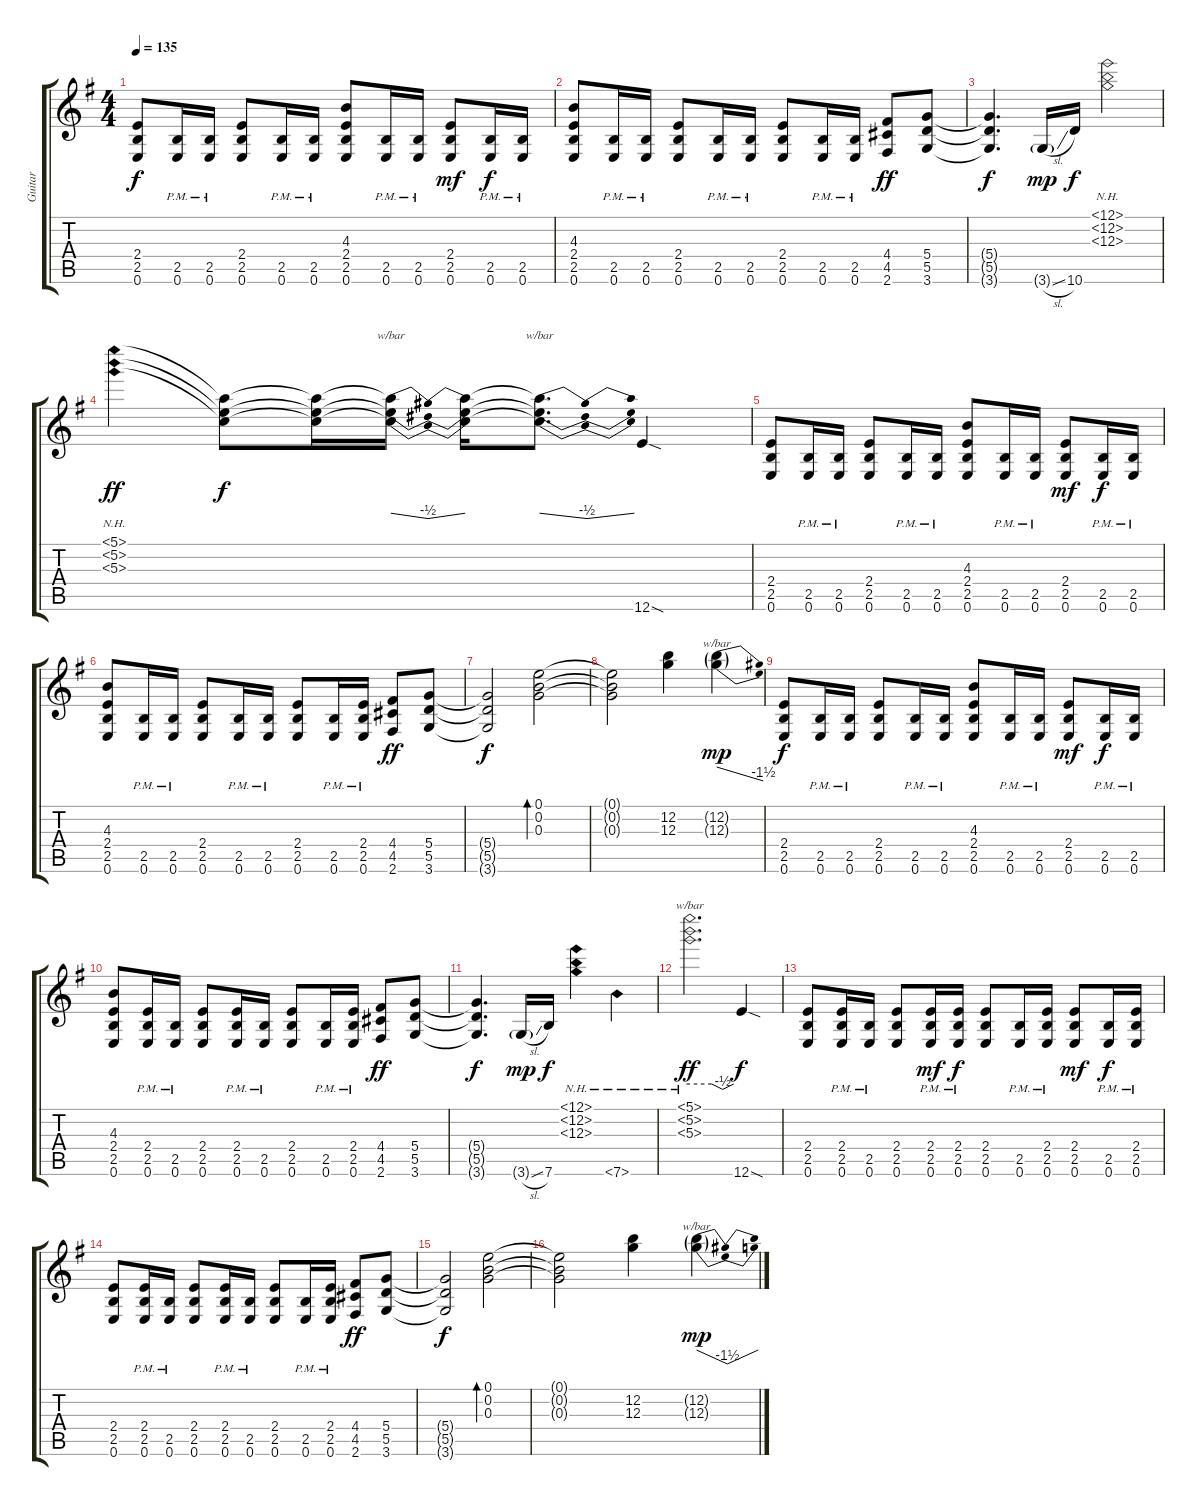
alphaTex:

\track ("Guitar" "Guitar") {instrument distortionguitar}
\staff {score tabs}
\tuning (E4 B3 G3 D3 A2 E2) {hide}
\ts (4 4)
\tempo 135
\clef g2
\ks g
(2.4 2.5 0.6).8{dy f instrument distortionguitar} (2.5{pm} 0.6{pm}).16 (2.5{pm} 0.6{pm}).16 (2.4 2.5 0.6).8 (2.5{pm} 0.6{pm}).16 (2.5{pm} 0.6{pm}).16 (4.3 2.4 2.5 0.6).8 (2.5{pm} 0.6{pm}).16 (2.5{pm} 0.6{pm}).16 (2.4 2.5 0.6).8{dy mf} (2.5{pm} 0.6{pm}).16{dy f} (2.5{pm} 0.6{pm}).16 |
(4.3 2.4 2.5 0.6).8 (2.5{pm} 0.6{pm}).16 (2.5{pm} 0.6{pm}).16 (2.4 2.5 0.6).8 (2.5{pm} 0.6{pm}).16 (2.5{pm} 0.6{pm}).16 (2.4 2.5 0.6).8 (2.5{pm} 0.6{pm}).16 (2.5{pm} 0.6{pm}).16 (4.4 4.5 2.6).8{dy ff} (5.4 5.5 3.6).8 |
(5.4{t} 5.5{t} 3.6{t}).4{d dy f} 3.6{sl g}.16{dy mp} 10.6.16{dy f} (12.1{nh} 12.2{nh} 12.3{nh}).2 |
(5.1{nh} 5.2{nh} 5.3{nh}).4{dy ff} (5.1{t} 5.2{t} 5.3{t}).8{dy f} (5.1{t} 5.2{t} 5.3{t}).16 (5.1{t} 5.2{t} 5.3{t}).16{tbe (dip default 0 0 30 -2 60 0)} (5.1{t} 5.2{t} 5.3{t}).16 (5.1{t} 5.2{t} 5.3{t}).8{d tbe (dip default 0 0 30 -2 60 0)} 12.6{sod}.4 |
(2.4 2.5 0.6).8 (2.5{pm} 0.6{pm}).16 (2.5{pm} 0.6{pm}).16 (2.4 2.5 0.6).8 (2.5{pm} 0.6{pm}).16 (2.5{pm} 0.6{pm}).16 (4.3 2.4 2.5 0.6).8 (2.5{pm} 0.6{pm}).16 (2.5{pm} 0.6{pm}).16 (2.4 2.5 0.6).8{dy mf} (2.5{pm} 0.6{pm}).16{dy f} (2.5{pm} 0.6{pm}).16 |
(4.3 2.4 2.5 0.6).8 (2.5{pm} 0.6{pm}).16 (2.5{pm} 0.6{pm}).16 (2.4 2.5 0.6).8 (2.5{pm} 0.6{pm}).16 (2.5{pm} 0.6{pm}).16 (2.4 2.5 0.6).8 (2.5{pm} 0.6{pm}).16 (2.4{pm} 2.5{pm} 0.6{pm}).16 (4.4 4.5 2.6).8{dy ff} (5.4 5.5 3.6).8 |
(5.4{t} 5.5{t} 3.6{t}).2{dy f} (0.1 0.2 0.3).2{bd 240} |
(0.1{t} 0.2{t} 0.3{t}).2 (12.2 12.3).4 (12.2{g} 12.3{g}).4{tbe (dive default 0 0 60 -6) dy mp} |
(2.4 2.5 0.6).8{dy f} (2.5{pm} 0.6{pm}).16 (2.5{pm} 0.6{pm}).16 (2.4 2.5 0.6).8 (2.5{pm} 0.6{pm}).16 (2.5{pm} 0.6{pm}).16 (4.3 2.4 2.5 0.6).8 (2.5{pm} 0.6{pm}).16 (2.5{pm} 0.6{pm}).16 (2.4 2.5 0.6).8{dy mf} (2.5{pm} 0.6{pm}).16{dy f} (2.5{pm} 0.6{pm}).16 |
(4.3 2.4 2.5 0.6).8 (2.4{pm} 2.5{pm} 0.6{pm}).16 (2.5{pm} 0.6{pm}).16 (2.4 2.5 0.6).8 (2.4{pm} 2.5{pm} 0.6{pm}).16 (2.5{pm} 0.6{pm}).16 (2.4 2.5 0.6).8 (2.5{pm} 0.6{pm}).16 (2.4{pm} 2.5{pm} 0.6{pm}).16 (4.4 4.5 2.6).8{dy ff} (5.4 5.5 3.6).8 |
(5.4{t} 5.5{t} 3.6{t}).4{d dy f} 3.6{sl g}.16{dy mp} 7.6.16{dy f} (12.1{nh} 12.2{nh} 12.3{nh}).4 7.6{nh}.4 |
(5.1{nh} 5.2{nh} 5.3{nh}).2{d tbe (custom default 0 0 30 0 45 -2 60 0) dy ff} 12.6{sod}.4{dy f} |
(2.4 2.5 0.6).8 (2.4{pm} 2.5{pm} 0.6{pm}).16 (2.5{pm} 0.6{pm}).16 (2.4 2.5 0.6).8 (2.4{pm} 2.5{pm} 0.6{pm}).16{dy mf} (2.4{pm} 2.5{pm} 0.6{pm}).16{dy f} (2.4 2.5 0.6).8 (2.5{pm} 0.6{pm}).16 (2.4{pm} 2.5{pm} 0.6{pm}).16 (2.4 2.5 0.6).8{dy mf} (2.5{pm} 0.6{pm}).16{dy f} (2.4{pm} 2.5{pm} 0.6{pm}).16 |
(2.4 2.5 0.6).8 (2.4{pm} 2.5{pm} 0.6{pm}).16 (2.5{pm} 0.6{pm}).16 (2.4 2.5 0.6).8 (2.4{pm} 2.5{pm} 0.6{pm}).16 (2.5{pm} 0.6{pm}).16 (2.4 2.5 0.6).8 (2.5{pm} 0.6{pm}).16 (2.4{pm} 2.5{pm} 0.6{pm}).16 (4.4 4.5 2.6).8{dy ff} (5.4 5.5 3.6).8 |
(5.4{t} 5.5{t} 3.6{t}).2{dy f} (0.1 0.2 0.3).2{bd 240} |
(0.1{t} 0.2{t} 0.3{t}).2 (12.2 12.3).4 (12.2{g} 12.3{g}).4{tbe (dip default 0 0 30 -6 60 0) dy mp}
